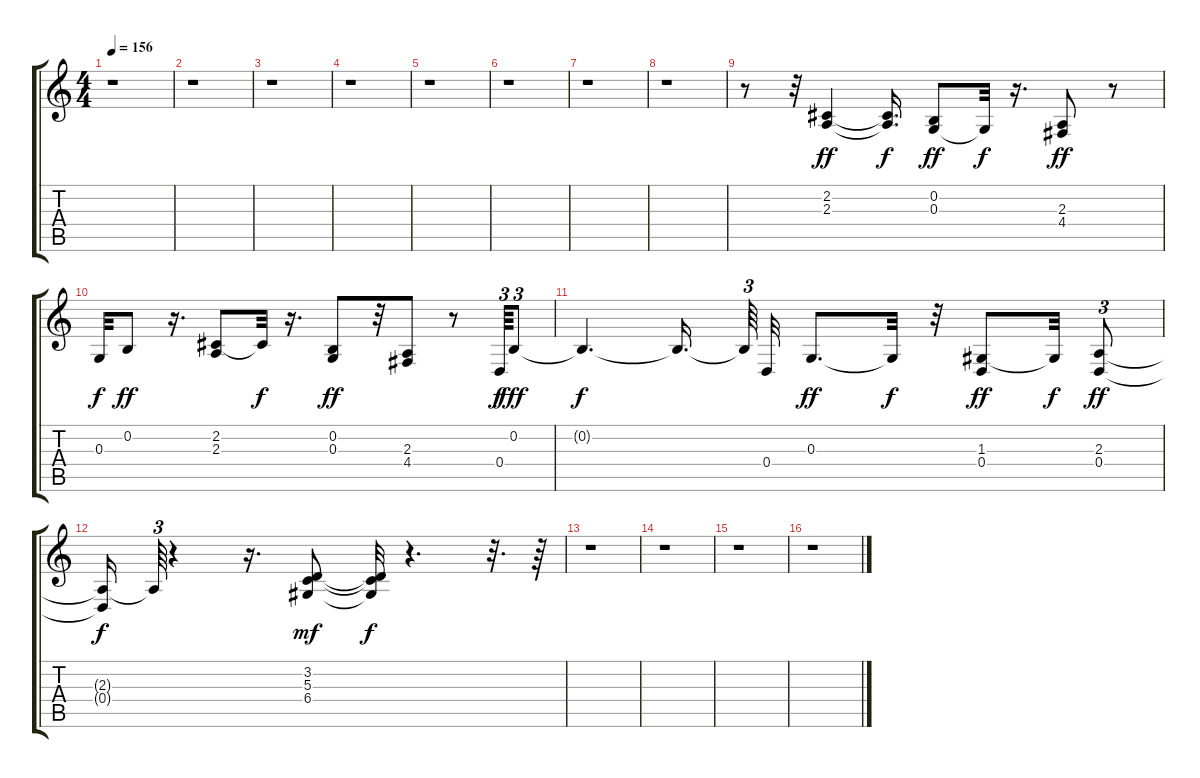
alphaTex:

\track "" {instrument trombone}
\staff {score tabs}
\tuning (E4 B3 G3 D3 A2 E2) {hide}
\ts (4 4)
\tempo 156
\clef g2
\ks c
r.1{dy ff} |
r.1 |
r.1 |
r.1 |
r.1 |
r.1 |
r.1 |
r.1 |
r.8 r.32 (2.2 2.3).4 (2.2{t} 2.3{t}).16{d dy f} (0.2 0.3).8{dy ff} 0.3{t}.32{dy f} r.16{d} (2.3 4.4).8{dy ff} r.8 |
0.3.32{dy f} 0.2.8{dy ff} r.16{d} (2.2 2.3).8 2.2{t}.32{dy f} r.16{d} (0.2 0.3).8{dy ff} r.32 (2.3 4.4).8 r.8 0.4.64{tu (3 2) dy f} 0.2.8{tu (3 2) dy fff} |
0.2{t}.4{d dy f} 0.2{t}.16{d beam splitsecondary} 0.2{t}.64{tu (3 2)} 0.4.32 0.3.8{d dy ff} 0.3{t}.32{dy f} r.32 (1.3 0.4).8{dy ff} 1.3{t}.32{dy f} (2.3 0.4).8{tu (3 2) dy ff} |
(2.3{t} 0.4{t}).16{dy f} 2.3{t}.64{tu (3 2)} r.4 r.16{d} (3.2 5.3 6.4).8{dy mf} (3.2{t} 5.3{t} 6.4{t}).32{dy f} r.4{d} r.32{d} r.64 |
r.1 |
r.1 |
r.1 |
r.1
